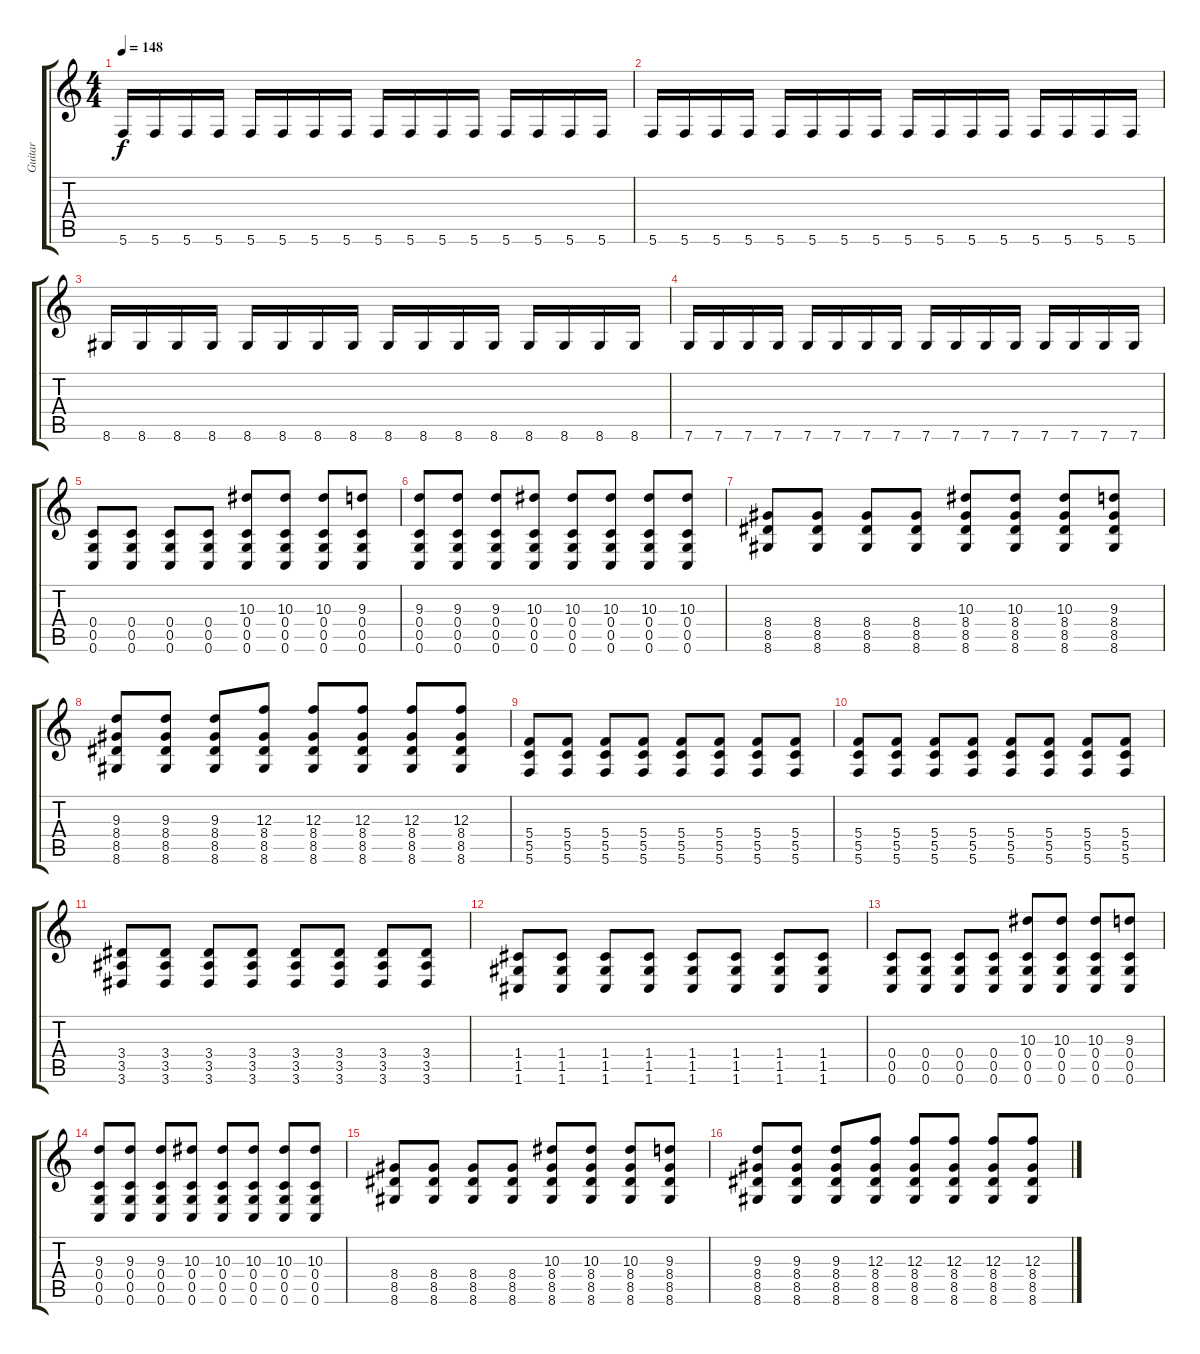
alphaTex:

\track ("Guitar" "Guitar") {instrument overdrivenguitar}
\staff {score tabs}
\tuning (D4 A3 F3 C3 G2 C2) {hide}
\ts (4 4)
\tempo 148
\clef g2
\ks c
5.6.16{dy f} 5.6.16 5.6.16 5.6.16 5.6.16 5.6.16 5.6.16 5.6.16 5.6.16 5.6.16 5.6.16 5.6.16 5.6.16 5.6.16 5.6.16 5.6.16 |
5.6.16 5.6.16 5.6.16 5.6.16 5.6.16 5.6.16 5.6.16 5.6.16 5.6.16 5.6.16 5.6.16 5.6.16 5.6.16 5.6.16 5.6.16 5.6.16 |
8.6.16 8.6.16 8.6.16 8.6.16 8.6.16 8.6.16 8.6.16 8.6.16 8.6.16 8.6.16 8.6.16 8.6.16 8.6.16 8.6.16 8.6.16 8.6.16 |
7.6.16 7.6.16 7.6.16 7.6.16 7.6.16 7.6.16 7.6.16 7.6.16 7.6.16 7.6.16 7.6.16 7.6.16 7.6.16 7.6.16 7.6.16 7.6.16 |
(0.4 0.5 0.6).8 (0.4 0.5 0.6).8 (0.4 0.5 0.6).8 (0.4 0.5 0.6).8 (10.3 0.4 0.5 0.6).8 (10.3 0.4 0.5 0.6).8 (10.3 0.4 0.5 0.6).8 (9.3 0.4 0.5 0.6).8 |
(9.3 0.4 0.5 0.6).8 (9.3 0.4 0.5 0.6).8 (9.3 0.4 0.5 0.6).8 (10.3 0.4 0.5 0.6).8 (10.3 0.4 0.5 0.6).8 (10.3 0.4 0.5 0.6).8 (10.3 0.4 0.5 0.6).8 (10.3 0.4 0.5 0.6).8 |
(8.4 8.5 8.6).8 (8.4 8.5 8.6).8 (8.4 8.5 8.6).8 (8.4 8.5 8.6).8 (10.3 8.4 8.5 8.6).8 (10.3 8.4 8.5 8.6).8 (10.3 8.4 8.5 8.6).8 (9.3 8.4 8.5 8.6).8 |
(9.3 8.4 8.5 8.6).8 (9.3 8.4 8.5 8.6).8 (9.3 8.4 8.5 8.6).8 (12.3 8.4 8.5 8.6).8 (12.3 8.4 8.5 8.6).8 (12.3 8.4 8.5 8.6).8 (12.3 8.4 8.5 8.6).8 (12.3 8.4 8.5 8.6).8 |
(5.4 5.5 5.6).8 (5.4 5.5 5.6).8 (5.4 5.5 5.6).8 (5.4 5.5 5.6).8 (5.4 5.5 5.6).8 (5.4 5.5 5.6).8 (5.4 5.5 5.6).8 (5.4 5.5 5.6).8 |
(5.4 5.5 5.6).8 (5.4 5.5 5.6).8 (5.4 5.5 5.6).8 (5.4 5.5 5.6).8 (5.4 5.5 5.6).8 (5.4 5.5 5.6).8 (5.4 5.5 5.6).8 (5.4 5.5 5.6).8 |
(3.4 3.5 3.6).8 (3.4 3.5 3.6).8 (3.4 3.5 3.6).8 (3.4 3.5 3.6).8 (3.4 3.5 3.6).8 (3.4 3.5 3.6).8 (3.4 3.5 3.6).8 (3.4 3.5 3.6).8 |
(1.4 1.5 1.6).8 (1.4 1.5 1.6).8 (1.4 1.5 1.6).8 (1.4 1.5 1.6).8 (1.4 1.5 1.6).8 (1.4 1.5 1.6).8 (1.4 1.5 1.6).8 (1.4 1.5 1.6).8 |
(0.4 0.5 0.6).8 (0.4 0.5 0.6).8 (0.4 0.5 0.6).8 (0.4 0.5 0.6).8 (10.3 0.4 0.5 0.6).8 (10.3 0.4 0.5 0.6).8 (10.3 0.4 0.5 0.6).8 (9.3 0.4 0.5 0.6).8 |
(9.3 0.4 0.5 0.6).8 (9.3 0.4 0.5 0.6).8 (9.3 0.4 0.5 0.6).8 (10.3 0.4 0.5 0.6).8 (10.3 0.4 0.5 0.6).8 (10.3 0.4 0.5 0.6).8 (10.3 0.4 0.5 0.6).8 (10.3 0.4 0.5 0.6).8 |
(8.4 8.5 8.6).8 (8.4 8.5 8.6).8 (8.4 8.5 8.6).8 (8.4 8.5 8.6).8 (10.3 8.4 8.5 8.6).8 (10.3 8.4 8.5 8.6).8 (10.3 8.4 8.5 8.6).8 (9.3 8.4 8.5 8.6).8 |
(9.3 8.4 8.5 8.6).8 (9.3 8.4 8.5 8.6).8 (9.3 8.4 8.5 8.6).8 (12.3 8.4 8.5 8.6).8 (12.3 8.4 8.5 8.6).8 (12.3 8.4 8.5 8.6).8 (12.3 8.4 8.5 8.6).8 (12.3 8.4 8.5 8.6).8
